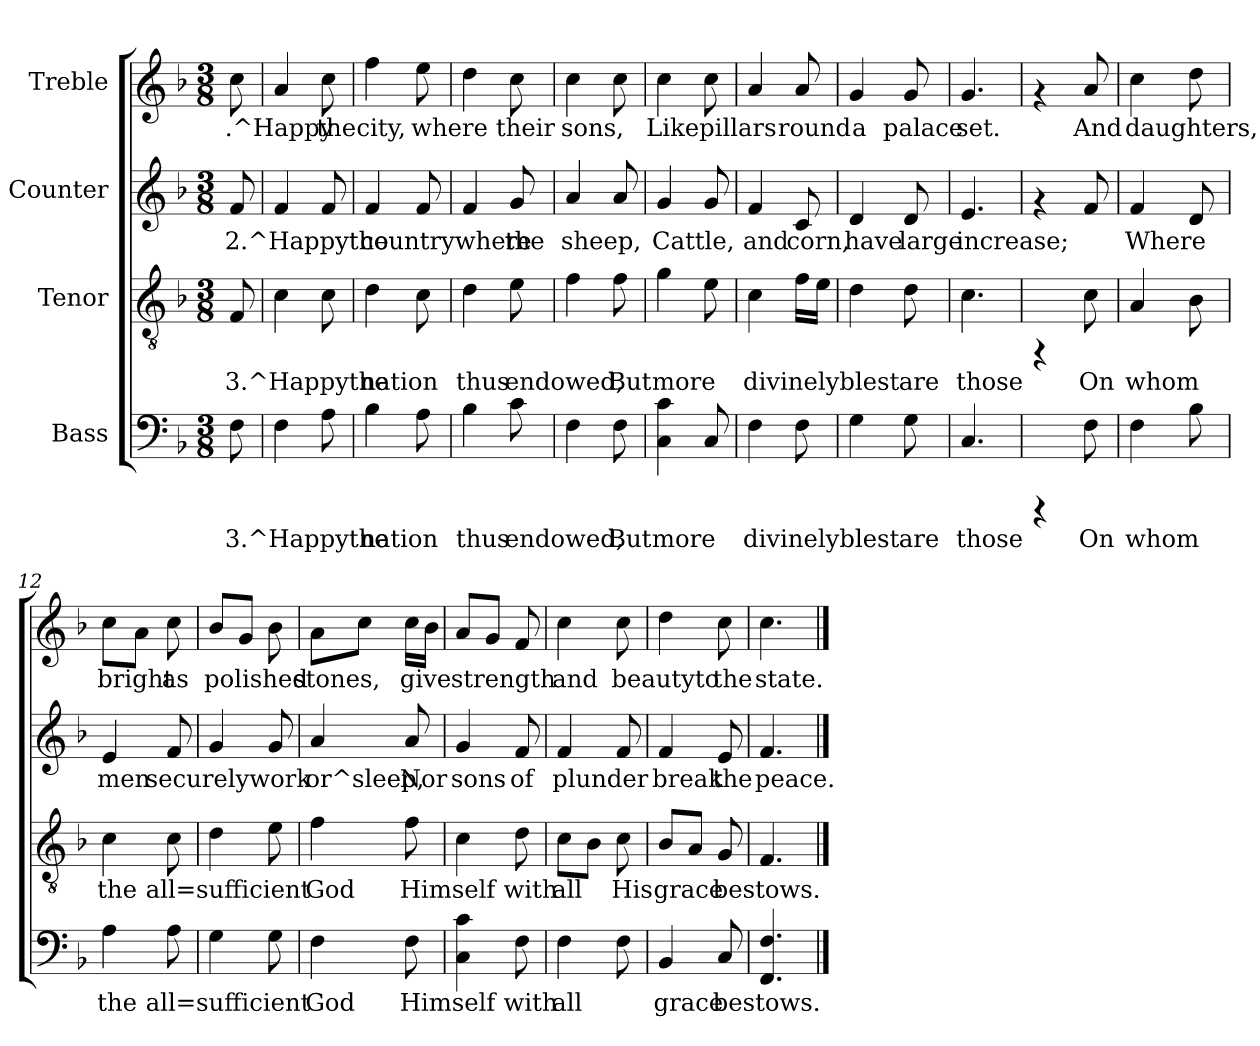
**kern	**text	**kern	**text	**kern	**text	**kern	**text
*part4	*part4	*part3	*part3	*part2	*part2	*part1	*part1
*staff4	*staff4	*staff3	*staff3	*staff2	*staff2	*staff1	*staff1
*I"Bass	*	*I"Tenor	*	*I"Counter	*	*I"Treble	*
!!LO:PB:g=z
*stria5	*	*stria5	*	*stria5	*	*stria5	*
*clefF4	*	*clefGv2	*	*clefG2	*	*clefG2	*
*k[b-]	*	*k[b-]	*	*k[b-]	*	*k[b-]	*
*F:	*	*F:	*	*F:	*	*F:	*
*M3/8	*	*M3/8	*	*M3/8	*	*M3/8	*
=1	=1	=1	=1	=1	=1	=1	=1
!	!LO:LY:a:rj	!	!LO:LY:b:rj	!	!LO:LY:b:rj	!	!LO:LY:b:rj
8F\	3.^Happythe	8F/	3.^Happythe	8f/	2.^Happythe	8cc<\	.^Happy
=2	=2	=2	=2	=2	=2	=2	=2
!	!LO:LY:a:rj	!	!LO:LY:b:rj	!	!LO:LY:b:rj	!	!LO:LY:b:rj
4F\	.	4c\	.	4f/	.	4a/	.
!	!LO:LY:a:rj	!	!LO:LY:b:rj	!	!LO:LY:b:rj	!	!LO:LY:b:rj
8A\	.	8c\	.	8f/	.	8cc\	the
=3	=3	=3	=3	=3	=3	=3	=3
!	!LO:LY:a:rj	!	!LO:LY:b:rj	!	!LO:LY:b:rj	!	!LO:LY:b:rj
4B-\	nation	4d\	nation	4f/	countrywhere	4ff\	city,
!	!LO:LY:a:rj	!	!LO:LY:b:rj	!	!LO:LY:b:rj	!	!LO:LY:b:rj
8A\	.	8c\	.	8f/	.	8ee\	where
=4	=4	=4	=4	=4	=4	=4	=4
!	!LO:LY:a:rj	!	!LO:LY:b:rj	!	!LO:LY:b:rj	!	!LO:LY:b:rj
4B-\	thus	4d\	thus	4f/	.	4dd\	.
!	!LO:LY:a:rj	!	!LO:LY:b:rj	!	!LO:LY:b:rj	!	!LO:LY:b:rj
8c\	endowed,	8e\	endowed,	8g/	the	8cc\	their
=5	=5	=5	=5	=5	=5	=5	=5
!	!LO:LY:a:rj	!	!LO:LY:b:rj	!	!LO:LY:b:rj	!	!LO:LY:b:rj
4F\	.	4f\	.	4a/	sheep,	4cc>\	sons,
!	!LO:LY:a:rj	!	!LO:LY:b:rj	!	!LO:LY:b:rj	!	!LO:LY:b:rj
8F\	But	8f\	But	8a/	.	8cc\	.
=6	=6	=6	=6	=6	=6	=6	=6
!	!LO:LY:a:rj	!	!LO:LY:b:rj	!	!LO:LY:b:rj	!	!LO:LY:b:rj
4c\ 4C\	more	4g\	more	4g/	Cattle,	4cc\	Like
!	!LO:LY:a:rj	!	!LO:LY:b:rj	!	!LO:LY:b:rj	!	!LO:LY:b:rj
8C/	.	8e\	.	8g/	.	8cc\	pillars
=7	=7	=7	=7	=7	=7	=7	=7
!	!LO:LY:a:rj	!	!LO:LY:b:rj	!	!LO:LY:b:rj	!	!LO:LY:b:rj
4F\	divinelyblest	4c\	divinelyblest	4f/	and	4a/	.
!	!LO:LY:a:rj	!	!LO:LY:b:rj	!	!LO:LY:b:rj	!	!LO:LY:b:rj
8F\	.	16f\L	.	8c/	corn,	8a/	round
!	!	!	!LO:LY:b:rj	!	!	!	!
.	.	16e\J	.	.	.	.	.
=8	=8	=8	=8	=8	=8	=8	=8
!	!LO:LY:a:rj	!	!LO:LY:b:rj	!	!LO:LY:b:rj	!	!LO:LY:b:rj
4G\	.	4d\	.	4d/	have	4g/	a
!	!LO:LY:a:rj	!	!LO:LY:b:rj	!	!LO:LY:b:rj	!	!LO:LY:b:rj
8G\	are	8d\	are	8d/	large	8g/	palace
=9	=9	=9	=9	=9	=9	=9	=9
!	!LO:LY:a:rj	!	!LO:LY:b:rj	!	!LO:LY:b:rj	!	!LO:LY:b:rj
4.C/	those	4.c\	those	4.e/	increase;	4.g>/	set.
=10	=10	=10	=10	=10	=10	=10	=10
4rCCC	.	4rFF	.	4rf	.	4rf	.
!	!LO:LY:a:rj	!	!LO:LY:b:rj	!	!LO:LY:b:rj	!	!LO:LY:b:rj
8F\	On	8c\	On	8f/	.	8a/	And
=11	=11	=11	=11	=11	=11	=11	=11
!	!LO:LY:a:rj	!	!LO:LY:b:rj	!	!LO:LY:b:rj	!	!LO:LY:b:rj
4F\	whom	4A/	whom	4f/	Where	4cc\	daughters,
!	!LO:LY:a:rj	!	!LO:LY:b:rj	!	!LO:LY:b:rj	!	!LO:LY:b:rj
8B-\	.	8B-\	.	8d/	.	8dd\	.
=12	=12	=12	=12	=12	=12	=12	=12
!	!LO:LY:a:rj	!	!LO:LY:b:rj	!	!LO:LY:b:rj	!	!LO:LY:b:rj
4A\	the	4c\	the	4e/	men	8cc\L	bright
!	!	!	!	!	!	!	!LO:LY:b:rj
.	.	.	.	.	.	8a\J	.
!	!LO:LY:a:rj	!	!LO:LY:b:rj	!	!LO:LY:b:rj	!	!LO:LY:b:rj
8A\	all=sufficient	8c\	all=sufficient	8f/	securelywork	8cc\	as
=13	=13	=13	=13	=13	=13	=13	=13
!	!LO:LY:a:rj	!	!LO:LY:b:rj	!	!LO:LY:b:rj	!	!LO:LY:b:rj
4G\	.	4d\	.	4g/	.	8b-/L	polished
!	!	!	!	!	!	!	!LO:LY:b:rj
.	.	.	.	.	.	8g/J	.
!	!LO:LY:a:rj	!	!LO:LY:b:rj	!	!LO:LY:b:rj	!	!LO:LY:b:rj
8G\	.	8e\	.	8g/	.	8b-\	.
=14	=14	=14	=14	=14	=14	=14	=14
!	!LO:LY:a:rj	!	!LO:LY:b:rj	!	!LO:LY:b:rj	!	!LO:LY:b:rj
4F\	God	4f\	God	4a/	or^sleep,	8a\L	stones,
!	!	!	!	!	!	!	!LO:LY:b:rj
.	.	.	.	.	.	8cc\J	.
!	!LO:LY:a:rj	!	!LO:LY:b:rj	!	!LO:LY:b:rj	!	!LO:LY:b:rj
8F\	Himself	8f\	Himself	8a/	Nor	16cc\L	give
!	!	!	!	!	!	!	!LO:LY:b:rj
.	.	.	.	.	.	16b->\J	.
=15	=15	=15	=15	=15	=15	=15	=15
!	!LO:LY:a:rj	!	!LO:LY:b:rj	!	!LO:LY:b:rj	!	!LO:LY:b:rj
4c\ 4C\	.	4c\	.	4g/	sons	8a>/L	strength
!	!	!	!	!	!	!	!LO:LY:b:rj
.	.	.	.	.	.	8g/J	.
!	!LO:LY:a:rj	!	!LO:LY:b:rj	!	!LO:LY:b:rj	!	!LO:LY:b:rj
8F\	with	8d\	with	8f/	of	8f/	.
=16	=16	=16	=16	=16	=16	=16	=16
!	!LO:LY:a:rj	!	!LO:LY:b:rj	!	!LO:LY:b:rj	!	!LO:LY:b:rj
4F\	all	8c\L	all	4f/	plunder	4cc\	and
!	!	!	!LO:LY:b:rj	!	!	!	!
.	.	8B-\J	.	.	.	.	.
!	!LO:LY:a:rj	!	!LO:LY:b:rj	!	!LO:LY:b:rj	!	!LO:LY:b:rj
8F\	.	8c\	His	8f/	.	8cc\	beautyto
=17	=17	=17	=17	=17	=17	=17	=17
!	!LO:LY:a:rj	!	!LO:LY:b:rj	!	!LO:LY:b:rj	!	!LO:LY:b:rj
4BB-/	grace	8B-/L	grace	4f/	break	4dd\	.
!	!	!	!LO:LY:b:rj	!	!	!	!
.	.	8A/J	.	.	.	.	.
!	!LO:LY:a:rj	!	!LO:LY:b:rj	!	!LO:LY:b:rj	!	!LO:LY:b:rj
8C/	bestows.	8G/	bestows.	8e/	the	8cc\	the
=18	=18	=18	=18	=18	=18	=18	=18
!	!LO:LY:a:rj	!	!LO:LY:b:rj	!	!LO:LY:b:rj	!	!LO:LY:b:rj
4.F/ 4.FF/	.	4.F/	.	4.f/	peace.	4.cc\	state.
==	==	==	==	==	==	==	==
*-	*-	*-	*-	*-	*-	*-	*-
